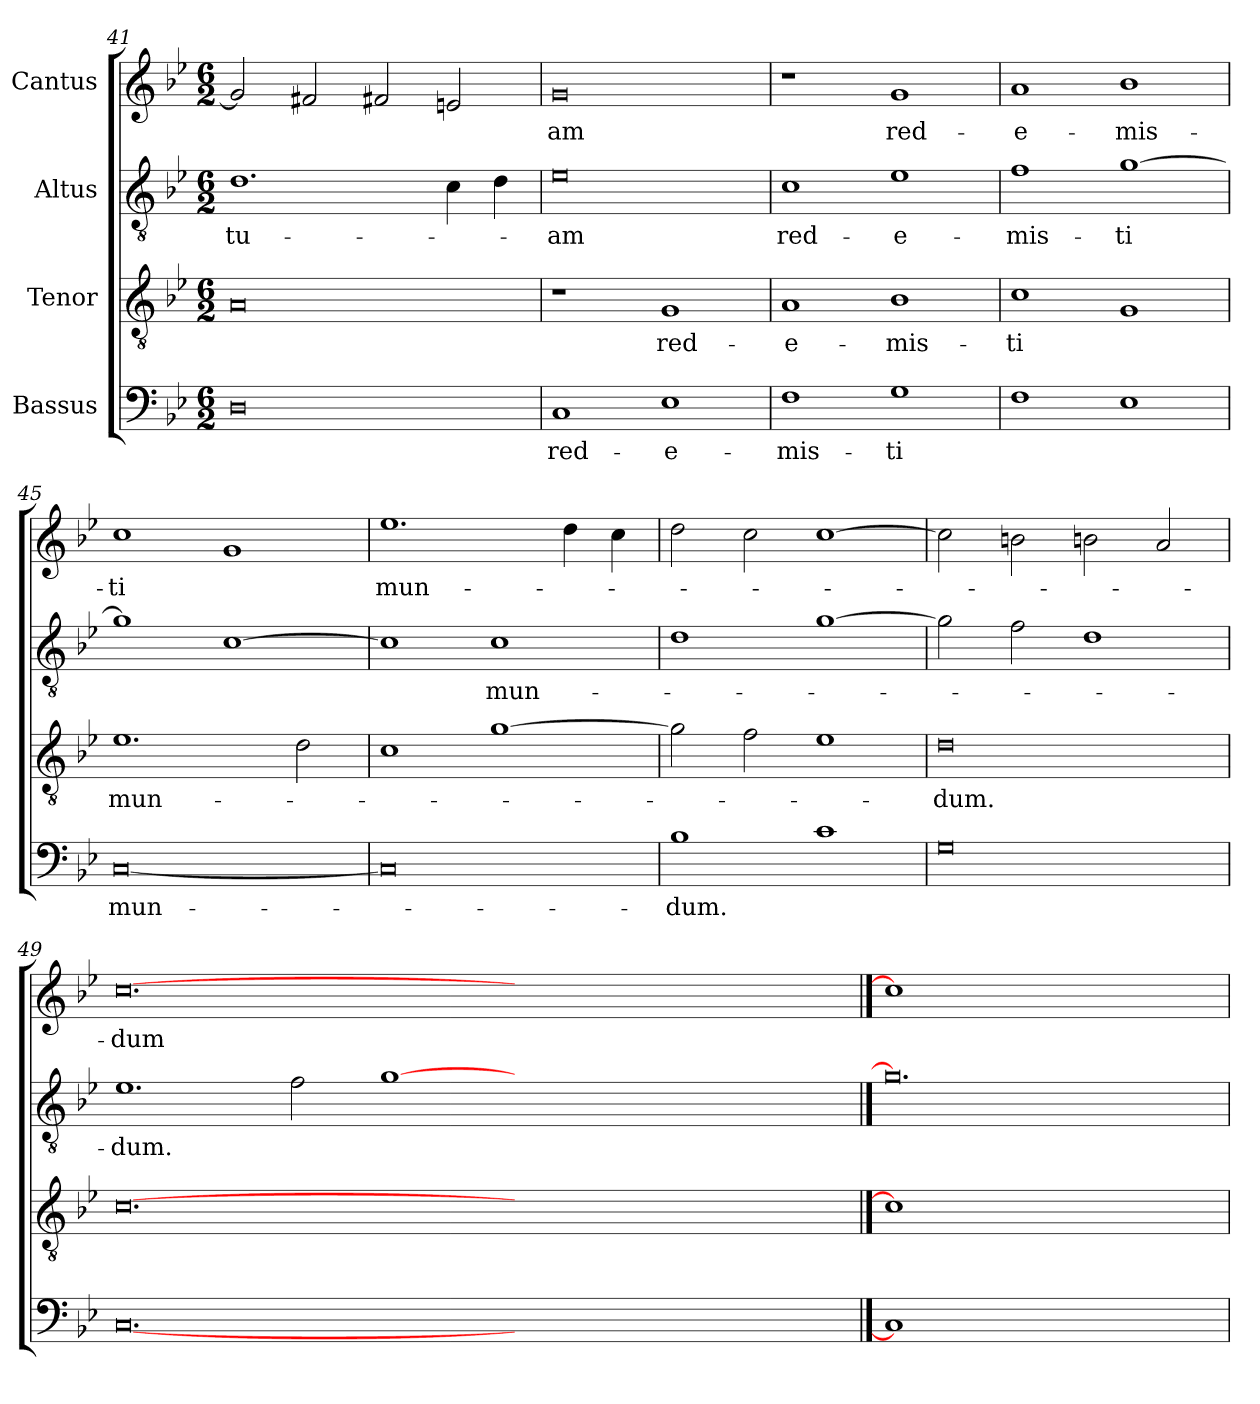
**kern	**text	**kern	**text	**kern	**text	**kern	**text
*part4	*part4	*part3	*part3	*part2	*part2	*part1	*part1
*staff4	*staff4	*staff3	*staff3	*staff2	*staff2	*staff1	*staff1
*I"Bassus	*	*I"Tenor	*	*I"Altus	*	*I"Cantus	*
*clefF4	*	*clefGv2	*	*clefGv2	*	*clefG2	*
*k[b-e-]	*	*k[b-e-]	*	*k[b-e-]	*	*k[b-e-]	*
*B-:	*	*B-:	*	*B-:	*	*B-:	*
*M6/2	*	*M6/2	*	*M6/2	*	*M6/2	*
=41	=41	=41	=41	=41	=41	=41	=41
!	!	!	!	!	!LO:LY:i	!	!
0D\	.	0A/	.	1.d\	tu-	2g/]	.
.	.	.	.	.	.	2f#X/	.
.	.	.	.	.	.	2f#X/	.
.	.	.	.	4c\	.	2en/	.
.	.	.	.	4d\	.	.	.
=42	=42	=42	=42	=42	=42	=42	=42
!	!LO:LY:i	!	!	!	!LO:LY:i	!	!
1C/	red-	1r	.	0e-\	-am	0g/	-am
!	!LO:LY:i	!	!LO:LY:i	!	!	!	!
1E-\	-e-	1G/	red-	.	.	.	.
!!LO:PB:g=z
=43	=43	=43	=43	=43	=43	=43	=43
!	!LO:LY:i	!	!LO:LY:i	!	!LO:LY:i	!	!
1F\	-mis-	1A/	-e-	1c\	red-	1r	.
!	!LO:LY:i	!	!LO:LY:i	!	!LO:LY:i	!	!
1G\	-ti	1B-\	-mis-	1e-\	-e-	1g/	red-
=44	=44	=44	=44	=44	=44	=44	=44
!	!	!	!LO:LY:i	!	!LO:LY:i	!	!
1F\	.	1c\	-ti	1f\	-mis-	1a/	-e-
!	!	!	!	!	!LO:LY:i	!	!
1E-\	.	1G/	.	[1g\	-ti	1b-\	-mis-
=45	=45	=45	=45	=45	=45	=45	=45
!	!LO:LY:i	!	!LO:LY:i	!	!	!	!
[0C/	mun-	1.e-\	mun-	1g\]	.	1cc\	-ti
.	.	.	.	[1c\	.	1g/	.
.	.	2d\	.	.	.	.	.
=46	=46	=46	=46	=46	=46	=46	=46
0C/]	.	1c\	.	1c\]	.	1.ee-\	mun-
!	!	!	!	!	!LO:LY:i	!	!
.	.	[1g\	.	1c\	mun-	.	.
.	.	.	.	.	.	4dd\	.
.	.	.	.	.	.	4cc\	.
=47	=47	=47	=47	=47	=47	=47	=47
!	!LO:LY:i	!	!	!	!	!	!
1B-\	-dum.	2g\]	.	1d\	.	2dd\	.
.	.	2f\	.	.	.	2cc\	.
1c\	.	1e-\	.	[1g\	.	[1cc\	.
=48	=48	=48	=48	=48	=48	=48	=48
!	!	!	!LO:LY:i	!	!	!	!
0G\	.	0d\	-dum.	2g\]	.	2cc\]	.
.	.	.	.	2f\	.	2bn\	.
.	.	.	.	1d\	.	2bn\	.
.	.	.	.	.	.	2a/	.
=49	=49	=49	=49	=49	=49	=49	=49
!	!	!	!	!	!LO:LY:i	!	!
[0.C/	.	[0.c\	.	1.e-\	-dum.	[0.cc\	-dum
.	.	.	.	2f\	.	.	.
.	.	.	.	[1g\	.	.	.
1ryy	.	1ryy	.	0.ryy	.	1ryy	.
0ryy	.	0ryy	.	.	.	0ryy	.
==50	==50	==50	==50	==50	==50	==50	==50
1C/]	.	1c\]	.	0.g\]	.	1cc\]	.
0ryy	.	0ryy	.	.	.	0ryy	.
=	=	=	=	=	=	=	=
*-	*-	*-	*-	*-	*-	*-	*-
